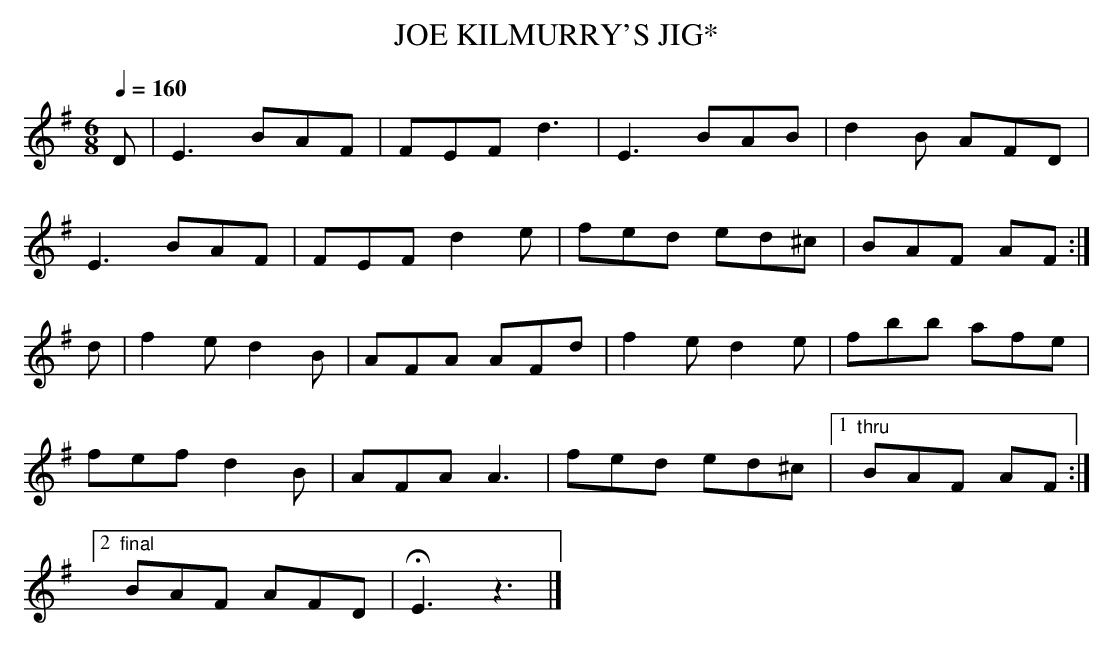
X:1
T:JOE KILMURRY'S JIG*
M:6/8
Q:1/4=160
K:Em
D|E3 BAF|FEF d3|E3 BAB|d2B AFD|
E3 BAF|FEF d2e|fed ed^c|BAF AF:|
d|f2e d2B|AFA AFd|f2e d2e|fbb afe|
fef d2B|AFA A3|fed ed^c|1 "thru"BAF AF :|
[2 "final"BAF AFD|HE3z3|]
